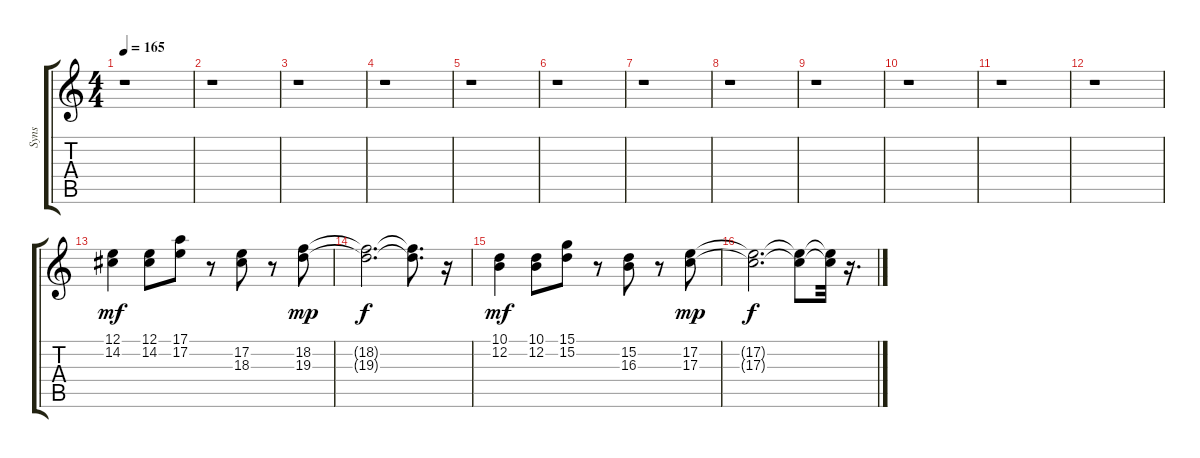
\track ("Syns" "Syns") {instrument lead2sawtooth}
\staff {score tabs}
\tuning (E4 B3 G3 D3 A2 E2) {hide}
\ts (4 4)
\tempo 165
\clef g2
\ks c
r.1{dy f} |
r.1 |
r.1 |
r.1 |
r.1 |
r.1 |
r.1 |
r.1 |
r.1 |
r.1 |
r.1 |
r.1 |
(12.1 14.2).4{dy mf} (12.1 14.2).8 (17.1 17.2).8 r.8 (17.2 18.3).8 r.8 (18.2 19.3).8{dy mp} |
(18.2{t} 19.3{t}).2{d dy f} (18.2{t} 19.3{t}).8{d} r.16 |
(10.1 12.2).4{dy mf} (10.1 12.2).8 (15.1 15.2).8 r.8 (15.2 16.3).8 r.8 (17.2 17.3).8{dy mp} |
(17.2{t} 17.3{t}).2{d dy f} (17.2{t} 17.3{t}).8 (17.2{t} 17.3{t}).32 r.16{d}
